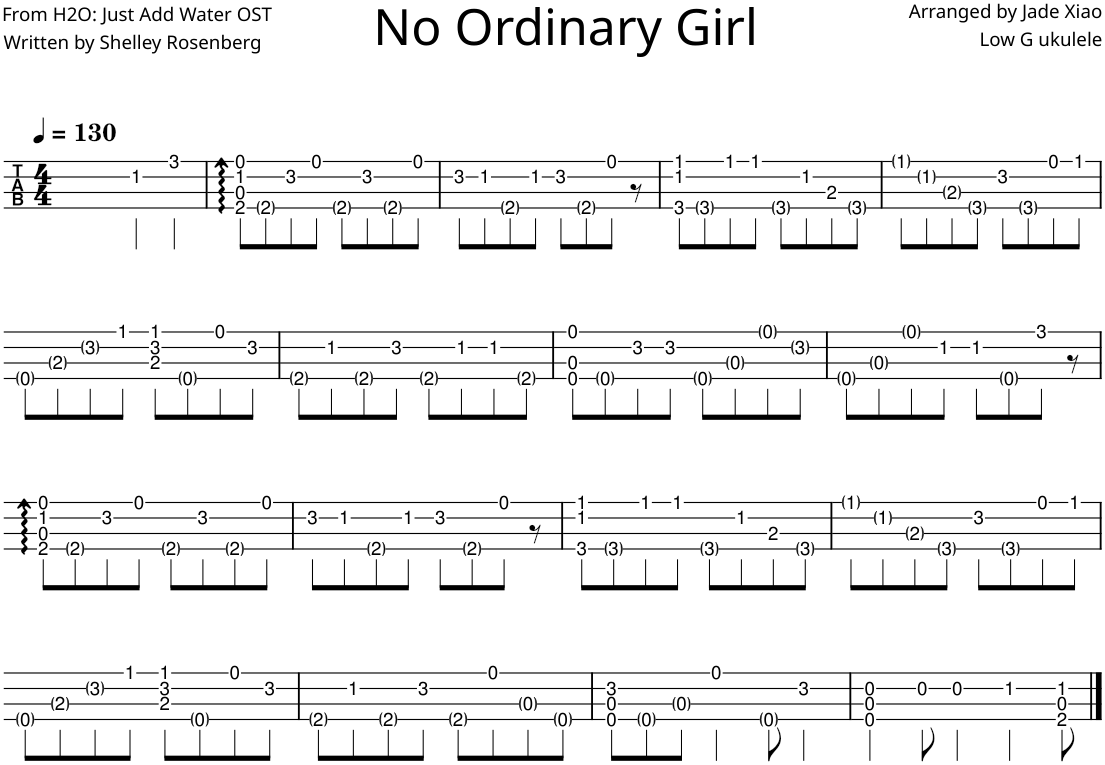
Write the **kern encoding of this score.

**kern
*part1
*staff1
*I"Ukulele
*I'Uk.
*stria4
*
*k[]
*M4/4
*MM130
=1
2ryy
4f\
4cc\
=2
8A\:: 8c\:: 8f\:: 8a\::L
8A\
8g\
8a\J
8A\L
8g\
8A\
8a\J
=3
8g\L
8f\
8A\
8f\J
8g\L
8A\
8a\J
8r
=4
8A#\ 8f\ 8b-\L
8B-\
8b-\
8b-\J
8B-\L
8f\
8d\
8B-\J
=5
8b-\L
8f\
8d\
8B-\J
8g\L
8B-\
8a\
8b-\J
!!LO:LB:g=z
=6
8G\L
8d\
8g\
8b-\J
8d\ 8g\ 8b-\L
8G\
8a\
8g\J
=7
8A\L
8f\
8A\
8g\J
8A\L
8f\
8f\
8A\J
=8
8G\ 8c\ 8a\L
8G\
8g\
8g\J
8G\L
8c\
8a\
8g\J
=9
8G\L
8c\
8a\
8f\J
8f\L
8G\
8cc\J
8r
!!LO:LB:g=z
=10
8A\:: 8c\:: 8f\:: 8a\::L
8A\
8g\
8a\J
8A\L
8g\
8A\
8a\J
=11
8g\L
8f\
8A\
8f\J
8g\L
8A\
8a\J
8r
=12
8A#\ 8f\ 8b-\L
8B-\
8b-\
8b-\J
8B-\L
8f\
8d\
8B-\J
=13
8b-\L
8f\
8d\
8B-\J
8g\L
8B-\
8a\
8b-\J
!!LO:LB:g=z
=14
8G\L
8d\
8g\
8b-\J
8d\ 8g\ 8b-\L
8G\
8a\
8g\J
=15
8A\L
8f\
8A\
8g\J
8A\L
8a\
8c\
8G\J
=16
8G\ 8c\ 8g\L
8G\
8c\J
4a\
8G\
4g\
=17
4G\ 4c\ 4e\
8e\
4e\
4f\
8A\ 8c\ 8f\
==
*-
